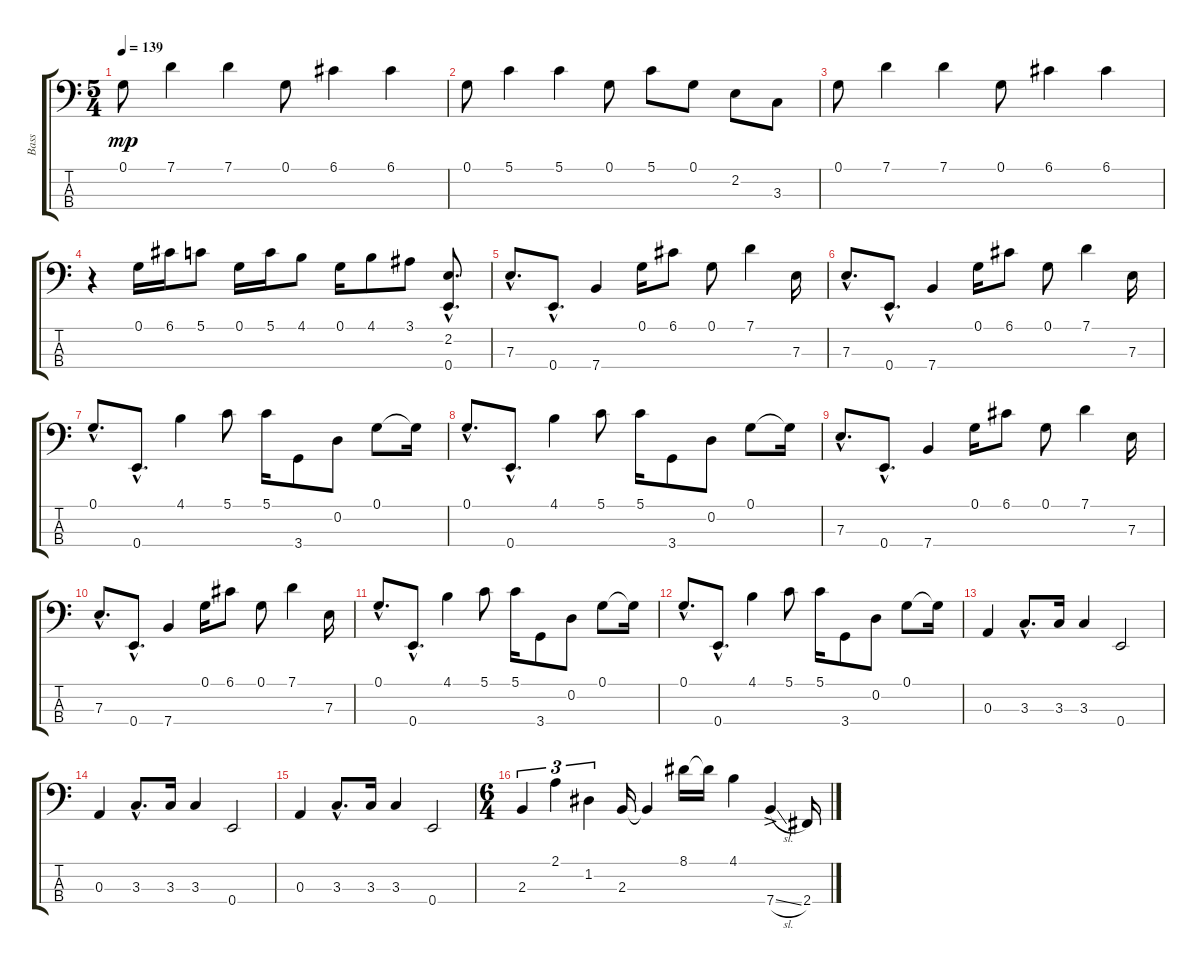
\track ("Bass" "Bass") {instrument acousticbass}
\staff {score tabs}
\tuning (G2 D2 A1 E1) {hide}
\ts (5 4)
\tempo 139
\clef f4
\ks c
0.1.8{dy mp} 7.1.4 7.1.4 0.1.8 6.1.4 6.1.4 |
0.1.8 5.1.4 5.1.4 0.1.8 5.1.8 0.1.8 2.2.8 3.3.8 |
0.1.8 7.1.4 7.1.4 0.1.8 6.1.4 6.1.4 |
r.4 0.1.16 6.1.16 5.1.8 0.1.16 5.1.16 4.1.8 0.1.16 4.1.8 3.1.8 (2.2{hac} 0.4{hac}).8{d} |
7.3{hac}.8{d} 0.4{hac}.8{d} 7.4.4 0.1.16 6.1.8 0.1.8 7.1.4 7.3.16 |
7.3{hac}.8{d} 0.4{hac}.8{d} 7.4.4 0.1.16 6.1.8 0.1.8 7.1.4 7.3.16 |
0.1{hac}.8{d} 0.4{hac}.8{d} 4.1.4 5.1.8 5.1.16 3.4.8 0.2.8 0.1.8 0.1{t}.16 |
0.1{hac}.8{d} 0.4{hac}.8{d} 4.1.4 5.1.8 5.1.16 3.4.8 0.2.8 0.1.8 0.1{t}.16 |
7.3{hac}.8{d} 0.4{hac}.8{d} 7.4.4 0.1.16 6.1.8 0.1.8 7.1.4 7.3.16 |
7.3{hac}.8{d} 0.4{hac}.8{d} 7.4.4 0.1.16 6.1.8 0.1.8 7.1.4 7.3.16 |
0.1{hac}.8{d} 0.4{hac}.8{d} 4.1.4 5.1.8 5.1.16 3.4.8 0.2.8 0.1.8 0.1{t}.16 |
0.1{hac}.8{d} 0.4{hac}.8{d} 4.1.4 5.1.8 5.1.16 3.4.8 0.2.8 0.1.8 0.1{t}.16 |
0.3.4 3.3{hac}.8{d} 3.3.16 3.3.4 0.4.2 |
0.3.4 3.3{hac}.8{d} 3.3.16 3.3.4 0.4.2 |
0.3.4 3.3{hac}.8{d} 3.3.16 3.3.4 0.4.2 |
\ts (6 4)
2.3.4{tu (3 2)} 2.1.4{tu (3 2)} 1.2.4{tu (3 2)} 2.3.16 2.3{t}.4 8.1.16 8.1{t}.16 4.1.4 7.4{sl ac}.4 2.4.16
